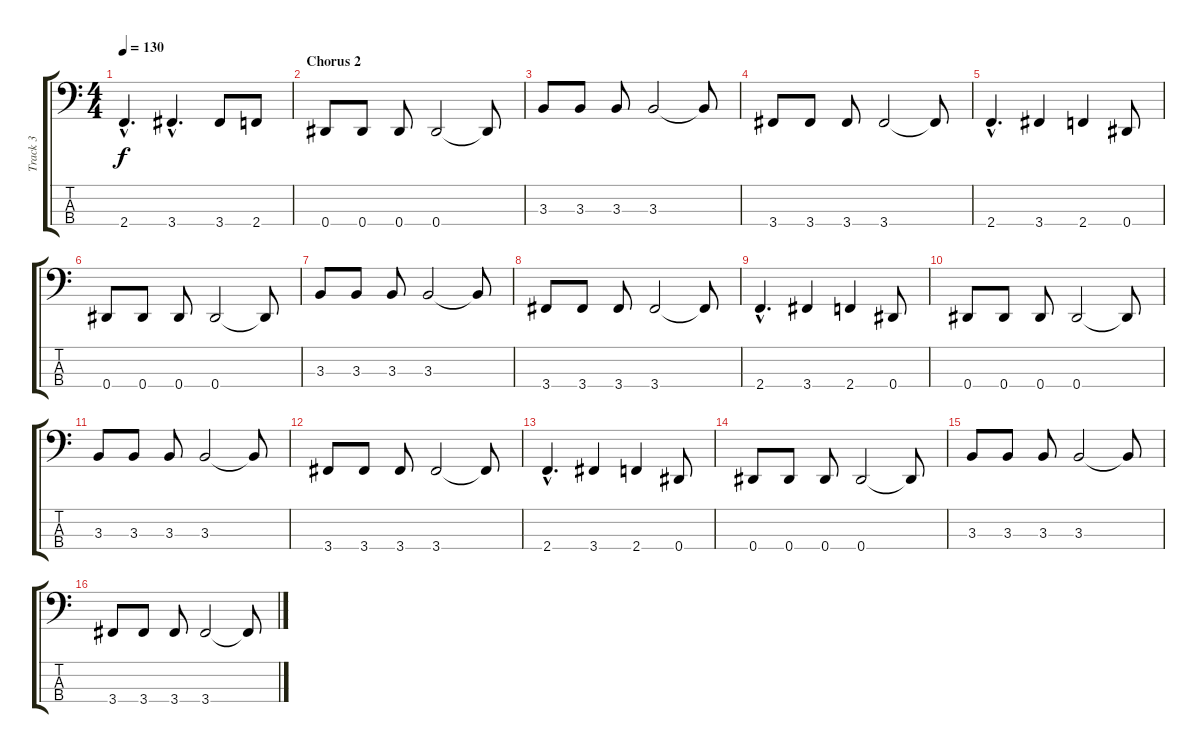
\track ("Track 3" "Track 3") {instrument electricbasspick}
\staff {score tabs}
\tuning (Gb2 Db2 Ab1 Eb1) {hide}
\ts (4 4)
\tempo 130
\clef f4
\ks c
2.4{hac}.4{d dy f} 3.4{hac}.4{d} 3.4.8 2.4.8 |
\section ("" "Chorus 2")
0.4.8 0.4.8 0.4.8 0.4.2 0.4{t}.8 |
3.3.8 3.3.8 3.3.8 3.3.2 3.3{t}.8 |
3.4.8 3.4.8 3.4.8 3.4.2 3.4{t}.8 |
2.4{hac}.4{d} 3.4.4 2.4.4 0.4.8 |
0.4.8 0.4.8 0.4.8 0.4.2 0.4{t}.8 |
3.3.8 3.3.8 3.3.8 3.3.2 3.3{t}.8 |
3.4.8 3.4.8 3.4.8 3.4.2 3.4{t}.8 |
2.4{hac}.4{d} 3.4.4 2.4.4 0.4.8 |
0.4.8 0.4.8 0.4.8 0.4.2 0.4{t}.8 |
3.3.8 3.3.8 3.3.8 3.3.2 3.3{t}.8 |
3.4.8 3.4.8 3.4.8 3.4.2 3.4{t}.8 |
2.4{hac}.4{d} 3.4.4 2.4.4 0.4.8 |
0.4.8 0.4.8 0.4.8 0.4.2 0.4{t}.8 |
3.3.8 3.3.8 3.3.8 3.3.2 3.3{t}.8 |
3.4.8 3.4.8 3.4.8 3.4.2 3.4{t}.8
